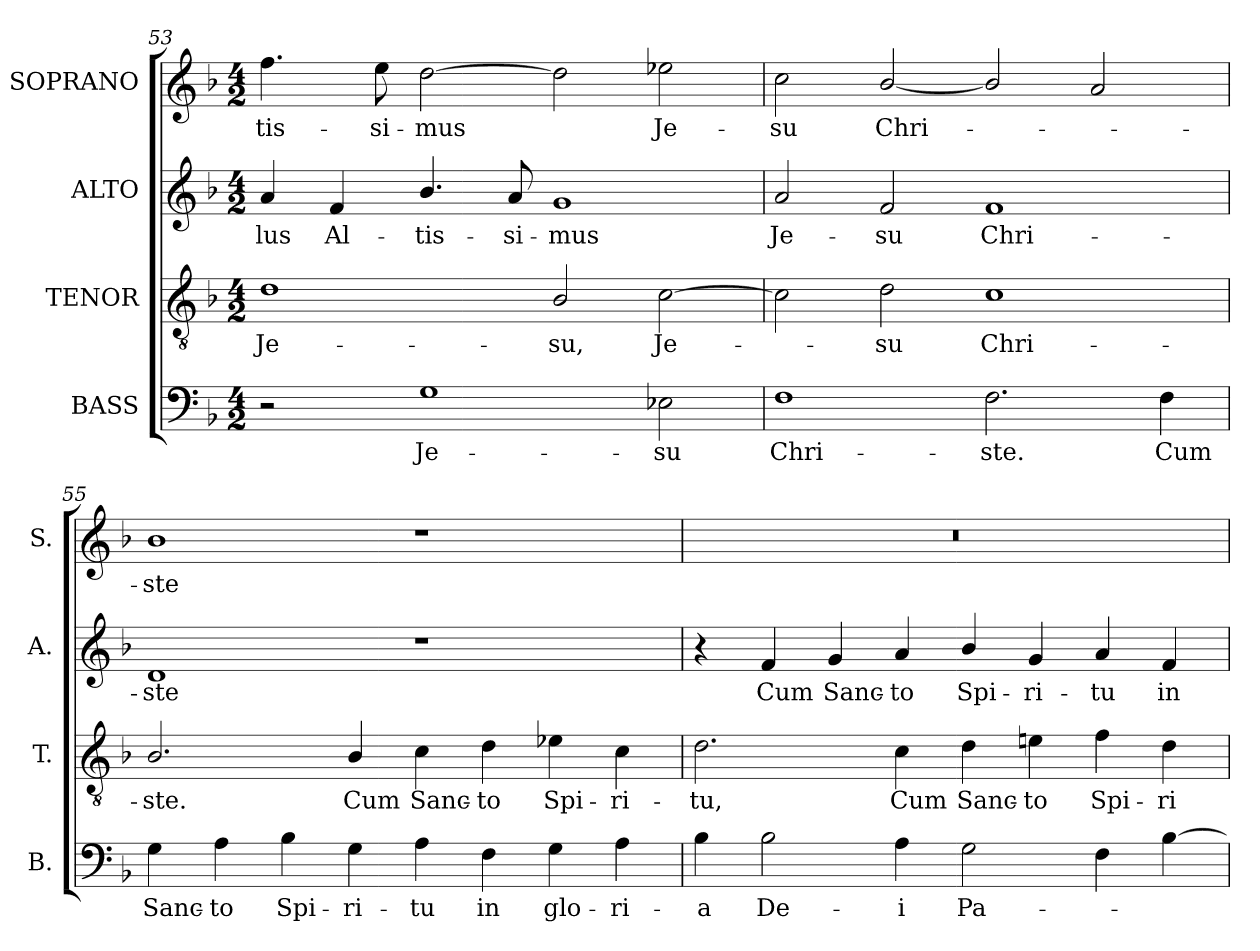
**kern	**text	**kern	**text	**kern	**text	**kern	**text
*part4	*part4	*part3	*part3	*part2	*part2	*part1	*part1
*staff4	*staff4	*staff3	*staff3	*staff2	*staff2	*staff1	*staff1
*I"BASS	*	*I"TENOR	*	*I"ALTO	*	*I"SOPRANO	*
*I'B.	*	*I'T.	*	*I'A.	*	*I'S.	*
!!LO:LB:g=z
*clefF4	*	*clefGv2	*	*clefG2	*	*clefG2	*
*	*	*ITrd7c12	*	*	*	*	*
*k[b-]	*	*k[b-]	*	*k[b-]	*	*k[b-]	*
*F:	*	*F:	*	*F:	*	*F:	*
*M4/2	*	*M4/2	*	*M4/2	*	*M4/2	*
=53	=53	=53	=53	=53	=53	=53	=53
!	!	!	!LO:LY:b:color=#000000	!	!	!	!
!	!	!	!	!	!LO:LY:b:color=#000000	!	!
!	!	!	!	!	!	!	!LO:LY:b:color=#000000
2r	.	1Di	Je-	4ai/	-lus	4.ffi\	-tis-
!	!	!	!	!	!LO:LY:b:color=#000000	!	!
.	.	.	.	4fi/	Al-	.	.
!	!	!	!	!	!	!	!LO:LY:b:color=#000000
.	.	.	.	.	.	8eei\	-si-
!	!LO:LY:b:color=#000000	!	!	!	!	!	!
!	!	!	!	!	!LO:LY:b:color=#000000	!	!
!	!	!	!	!	!	!	!LO:LY:b:color=#000000
1Gi	Je-	.	.	4.b-i/	-tis-	[2ddi\	-mus
!	!	!	!	!	!LO:LY:b:color=#000000	!	!
.	.	.	.	8ai/	-si-	.	.
!	!	!	!LO:LY:b:color=#000000	!	!	!	!
!	!	!	!	!	!LO:LY:b:color=#000000	!	!
.	.	2BB-i/	-su,	1gi	-mus	2ddi\]	.
!	!LO:LY:b:color=#000000	!	!	!	!	!	!
!	!	!	!LO:LY:b:color=#000000	!	!	!	!
!	!	!	!	!	!	!	!LO:LY:b:color=#000000
2E-Xi\	-su	[2Ci\	Je-	.	.	2ee-Xi\	Je-
=54	=54	=54	=54	=54	=54	=54	=54
!	!LO:LY:b:color=#000000	!	!	!	!	!	!
!	!	!	!	!	!LO:LY:b:color=#000000	!	!
!	!	!	!	!	!	!	!LO:LY:b:color=#000000
1Fi	Chri-	2Ci\]	.	2ai/	Je-	2cci\	-su
!	!	!	!LO:LY:b:color=#000000	!	!	!	!
!	!	!	!	!	!LO:LY:b:color=#000000	!	!
!	!	!	!	!	!	!	!LO:LY:b:color=#000000
.	.	2Di\	-su	2fi/	-su	[2b-i/	Chri-
!	!LO:LY:b:color=#000000	!	!	!	!	!	!
!	!	!	!LO:LY:b:color=#000000	!	!	!	!
!	!	!	!	!	!LO:LY:b:color=#000000	!	!
2.Fi\	-ste.	1Ci	Chri-	1fi	Chri-	2b-i/]	.
.	.	.	.	.	.	2ai/	.
!	!LO:LY:b:color=#000000	!	!	!	!	!	!
4Fi\	Cum	.	.	.	.	.	.
=55	=55	=55	=55	=55	=55	=55	=55
!	!LO:LY:b:color=#000000	!	!	!	!	!	!
!	!	!	!LO:LY:b:color=#000000	!	!	!	!
!	!	!	!	!	!LO:LY:b:color=#000000	!	!
!	!	!	!	!	!	!	!LO:LY:b:color=#000000
4Gi\	Sanc-	2.BB-i/	-ste.	1di	-ste	1b-i	-ste
!	!LO:LY:b:color=#000000	!	!	!	!	!	!
4Ai\	-to	.	.	.	.	.	.
!	!LO:LY:b:color=#000000	!	!	!	!	!	!
4B-i\	Spi-	.	.	.	.	.	.
!	!LO:LY:b:color=#000000	!	!	!	!	!	!
!	!	!	!LO:LY:b:color=#000000	!	!	!	!
4Gi\	-ri-	4BB-i/	Cum	.	.	.	.
!	!LO:LY:b:color=#000000	!	!	!	!	!	!
!	!	!	!LO:LY:b:color=#000000	!	!	!	!
4Ai\	-tu	4Ci\	Sanc-	1r	.	1r	.
!	!LO:LY:b:color=#000000	!	!	!	!	!	!
!	!	!	!LO:LY:b:color=#000000	!	!	!	!
4Fi\	in	4Di\	-to	.	.	.	.
!	!LO:LY:b:color=#000000	!	!	!	!	!	!
!	!	!	!LO:LY:b:color=#000000	!	!	!	!
4Gi\	glo-	4E-Xi\	Spi-	.	.	.	.
!	!LO:LY:b:color=#000000	!	!	!	!	!	!
!	!	!	!LO:LY:b:color=#000000	!	!	!	!
4Ai\	-ri-	4Ci\	-ri-	.	.	.	.
!!LO:PB:g=z
=56	=56	=56	=56	=56	=56	=56	=56
!	!LO:LY:b:color=#000000	!	!	!	!	!	!
!	!	!	!LO:LY:b:color=#000000	!	!	!LO:N:vis=1	!
4B-i\	-a	2.Di\	-tu,	4r	.	0r	.
!	!LO:LY:b:color=#000000	!	!	!	!	!	!
!	!	!	!	!	!LO:LY:b:color=#000000	!	!
2B-i\	De-	.	.	4fi/	Cum	.	.
!	!	!	!	!	!LO:LY:b:color=#000000	!	!
.	.	.	.	4gi/	Sanc-	.	.
!	!LO:LY:b:color=#000000	!	!	!	!	!	!
!	!	!	!LO:LY:b:color=#000000	!	!	!	!
!	!	!	!	!	!LO:LY:b:color=#000000	!	!
4Ai\	-i	4Ci\	Cum	4ai/	-to	.	.
!	!LO:LY:b:color=#000000	!	!	!	!	!	!
!	!	!	!LO:LY:b:color=#000000	!	!	!	!
!	!	!	!	!	!LO:LY:b:color=#000000	!	!
2Gi\	Pa-	4Di\	Sanc-	4b-i/	Spi-	.	.
!	!	!	!LO:LY:b:color=#000000	!	!	!	!
!	!	!	!	!	!LO:LY:b:color=#000000	!	!
.	.	4Eni\	-to	4gi/	-ri-	.	.
!	!	!	!LO:LY:b:color=#000000	!	!	!	!
!	!	!	!	!	!LO:LY:b:color=#000000	!	!
4Fi\	.	4Fi\	Spi-	4ai/	-tu	.	.
!	!	!	!LO:LY:b:color=#000000	!	!	!	!
!	!	!	!	!	!LO:LY:b:color=#000000	!	!
[4B-i\	.	4Di\	-ri-	4fi/	in	.	.
=	=	=	=	=	=	=	=
*-	*-	*-	*-	*-	*-	*-	*-
